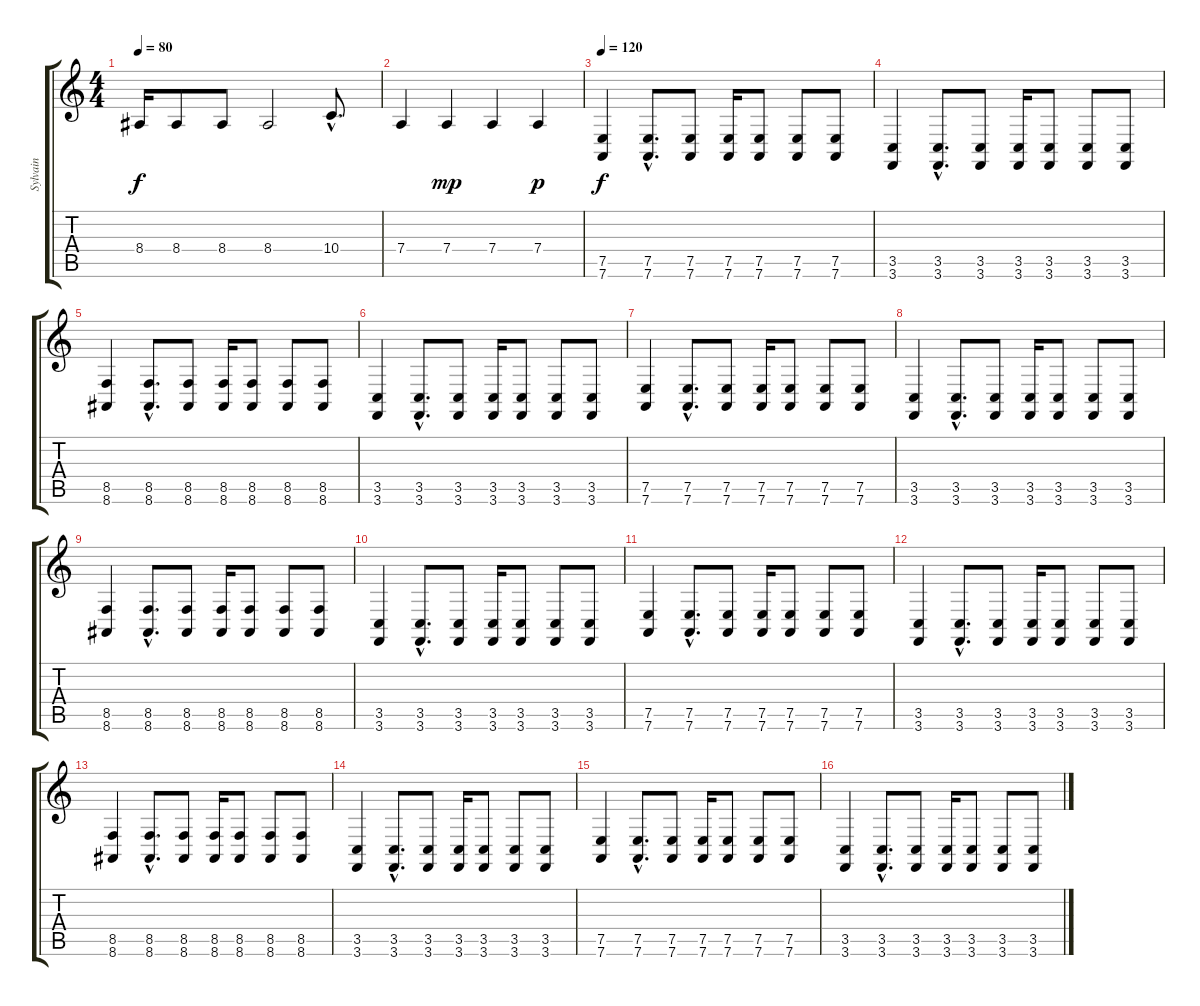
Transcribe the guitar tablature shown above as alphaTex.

\track ("Sylvain" "Sylvain") {instrument lead2sawtooth}
\staff {score tabs}
\tuning (E4 B3 G3 D3 A2 D2) {hide}
\ts (4 4)
\tempo 80
\clef g2
\ks c
8.4.16{dy f} 8.4.8 8.4.8 8.4.2 10.4{hac}.8{d} |
7.4.4 7.4.4{dy mp} 7.4.4 7.4.4{dy p} |
\tempo 120
(7.5 7.6).4{dy f instrument lead2sawtooth} (7.5{hac} 7.6{hac}).8{d} (7.5 7.6).8 (7.5 7.6).16 (7.5 7.6).8 (7.5 7.6).8 (7.5 7.6).8 |
(3.5 3.6).4 (3.5{hac} 3.6{hac}).8{d} (3.5 3.6).8 (3.5 3.6).16 (3.5 3.6).8 (3.5 3.6).8 (3.5 3.6).8 |
(8.5 8.6).4 (8.5{hac} 8.6{hac}).8{d} (8.5 8.6).8 (8.5 8.6).16 (8.5 8.6).8 (8.5 8.6).8 (8.5 8.6).8 |
(3.5 3.6).4 (3.5{hac} 3.6{hac}).8{d} (3.5 3.6).8 (3.5 3.6).16 (3.5 3.6).8 (3.5 3.6).8 (3.5 3.6).8 |
(7.5 7.6).4 (7.5{hac} 7.6{hac}).8{d} (7.5 7.6).8 (7.5 7.6).16 (7.5 7.6).8 (7.5 7.6).8 (7.5 7.6).8 |
(3.5 3.6).4 (3.5{hac} 3.6{hac}).8{d} (3.5 3.6).8 (3.5 3.6).16 (3.5 3.6).8 (3.5 3.6).8 (3.5 3.6).8 |
(8.5 8.6).4 (8.5{hac} 8.6{hac}).8{d} (8.5 8.6).8 (8.5 8.6).16 (8.5 8.6).8 (8.5 8.6).8 (8.5 8.6).8 |
(3.5 3.6).4 (3.5{hac} 3.6{hac}).8{d} (3.5 3.6).8 (3.5 3.6).16 (3.5 3.6).8 (3.5 3.6).8 (3.5 3.6).8 |
(7.5 7.6).4 (7.5{hac} 7.6{hac}).8{d} (7.5 7.6).8 (7.5 7.6).16 (7.5 7.6).8 (7.5 7.6).8 (7.5 7.6).8 |
(3.5 3.6).4 (3.5{hac} 3.6{hac}).8{d} (3.5 3.6).8 (3.5 3.6).16 (3.5 3.6).8 (3.5 3.6).8 (3.5 3.6).8 |
(8.5 8.6).4 (8.5{hac} 8.6{hac}).8{d} (8.5 8.6).8 (8.5 8.6).16 (8.5 8.6).8 (8.5 8.6).8 (8.5 8.6).8 |
(3.5 3.6).4 (3.5{hac} 3.6{hac}).8{d} (3.5 3.6).8 (3.5 3.6).16 (3.5 3.6).8 (3.5 3.6).8 (3.5 3.6).8 |
(7.5 7.6).4 (7.5{hac} 7.6{hac}).8{d} (7.5 7.6).8 (7.5 7.6).16 (7.5 7.6).8 (7.5 7.6).8 (7.5 7.6).8 |
(3.5 3.6).4 (3.5{hac} 3.6{hac}).8{d} (3.5 3.6).8 (3.5 3.6).16 (3.5 3.6).8 (3.5 3.6).8 (3.5 3.6).8
